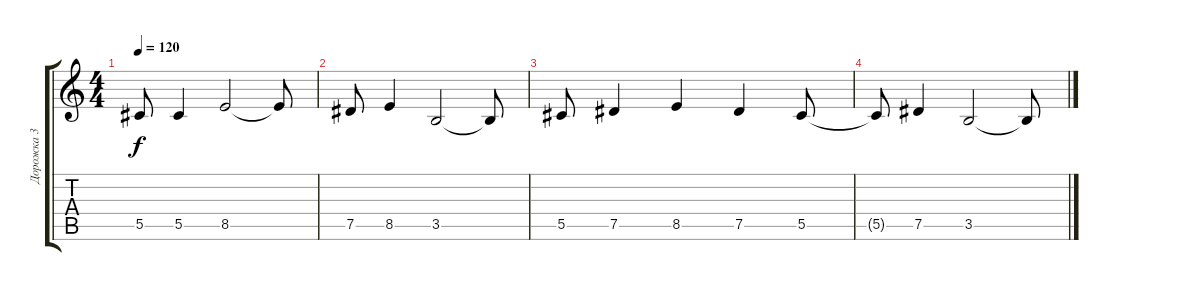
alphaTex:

\track ("Дорожка 3" "Дорожка 3") {instrument acousticguitarsteel}
\staff {score tabs}
\tuning (Eb4 Bb3 Gb3 Db3 Ab2 Eb2) {hide}
\ts (4 4)
\tempo 120
\clef g2
\ks c
5.5.8{dy f} 5.5.4 8.5.2 8.5{t}.8 |
7.5.8 8.5.4 3.5.2 3.5{t}.8 |
5.5.8 7.5.4 8.5.4 7.5.4 5.5.8 |
5.5{t}.8 7.5.4 3.5.2 3.5{t}.8
